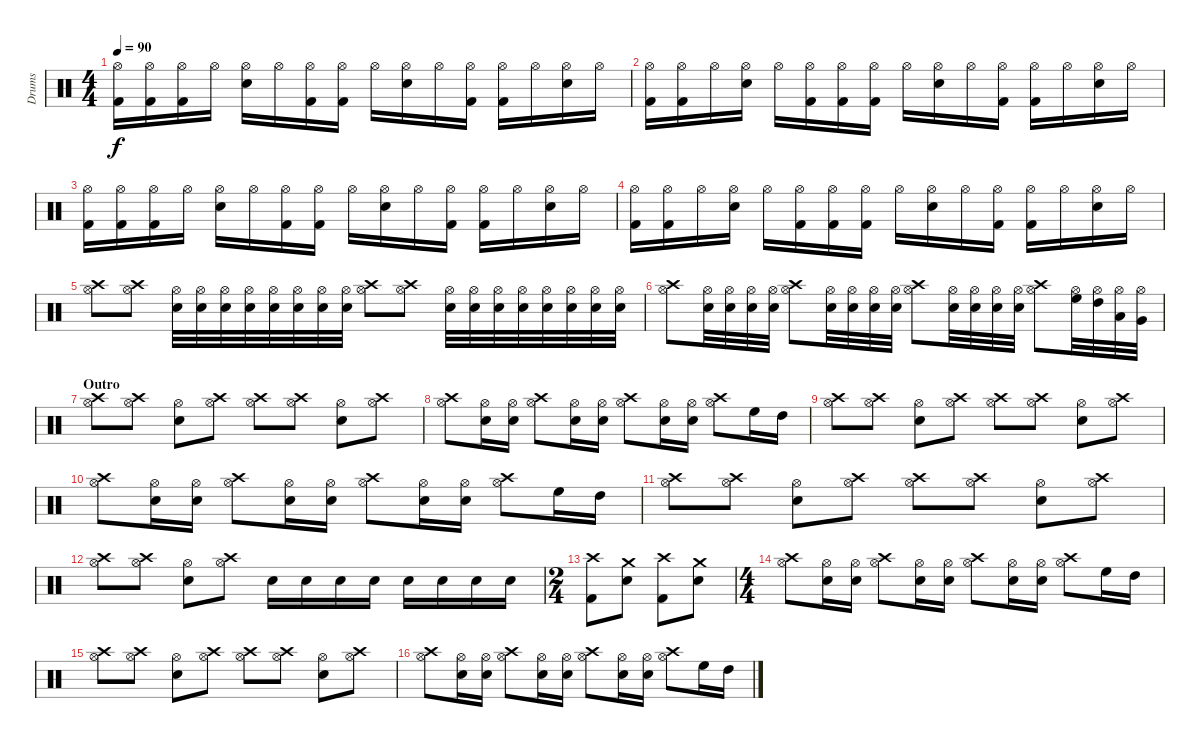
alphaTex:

\track ("Drums" "Drums") {instrument percussion}
\staff {score}
\articulation defaults
\ts (4 4)
\tempo 90
\clef neutral
\ks c
("Hi-Hat (open)" "Kick (hit) 2").16{dy f} ("Hi-Hat (open)" "Kick (hit) 2").16 ("Hi-Hat (open)" "Kick (hit) 2").16 "Hi-Hat (open)".16 ("Hi-Hat (open)" "Snare (hit) 2").16 "Hi-Hat (open)".16 ("Hi-Hat (open)" "Kick (hit) 2").16 ("Hi-Hat (open)" "Kick (hit) 2").16 "Hi-Hat (open)".16 ("Hi-Hat (open)" "Snare (hit) 2").16 "Hi-Hat (open)".16 ("Hi-Hat (open)" "Kick (hit) 2").16 ("Hi-Hat (open)" "Kick (hit) 2").16 "Hi-Hat (open)".16 ("Hi-Hat (open)" "Snare (hit) 2").16 "Hi-Hat (open)".16 |
("Hi-Hat (open)" "Kick (hit) 2").16 ("Hi-Hat (open)" "Kick (hit) 2").16 "Hi-Hat (open)".16 ("Hi-Hat (open)" "Snare (hit) 2").16 "Hi-Hat (open)".16 ("Hi-Hat (open)" "Kick (hit) 2").16 ("Hi-Hat (open)" "Kick (hit) 2").16 ("Hi-Hat (open)" "Kick (hit) 2").16 "Hi-Hat (open)".16 ("Hi-Hat (open)" "Snare (hit) 2").16 "Hi-Hat (open)".16 ("Hi-Hat (open)" "Kick (hit) 2").16 ("Hi-Hat (open)" "Kick (hit) 2").16 "Hi-Hat (open)".16 ("Hi-Hat (open)" "Snare (hit) 2").16 "Hi-Hat (open)".16 |
("Hi-Hat (open)" "Kick (hit) 2").16 ("Hi-Hat (open)" "Kick (hit) 2").16 ("Hi-Hat (open)" "Kick (hit) 2").16 "Hi-Hat (open)".16 ("Hi-Hat (open)" "Snare (hit) 2").16 "Hi-Hat (open)".16 ("Hi-Hat (open)" "Kick (hit) 2").16 ("Hi-Hat (open)" "Kick (hit) 2").16 "Hi-Hat (open)".16 ("Hi-Hat (open)" "Snare (hit) 2").16 "Hi-Hat (open)".16 ("Hi-Hat (open)" "Kick (hit) 2").16 ("Hi-Hat (open)" "Kick (hit) 2").16 "Hi-Hat (open)".16 ("Hi-Hat (open)" "Snare (hit) 2").16 "Hi-Hat (open)".16 |
("Hi-Hat (open)" "Kick (hit) 2").16 ("Hi-Hat (open)" "Kick (hit) 2").16 "Hi-Hat (open)".16 ("Hi-Hat (open)" "Snare (hit) 2").16 "Hi-Hat (open)".16 ("Hi-Hat (open)" "Kick (hit) 2").16 ("Hi-Hat (open)" "Kick (hit) 2").16 ("Hi-Hat (open)" "Kick (hit) 2").16 "Hi-Hat (open)".16 ("Hi-Hat (open)" "Snare (hit) 2").16 "Hi-Hat (open)".16 ("Hi-Hat (open)" "Kick (hit) 2").16 ("Hi-Hat (open)" "Kick (hit) 2").16 "Hi-Hat (open)".16 ("Hi-Hat (open)" "Snare (hit) 2").16 "Hi-Hat (open)".16 |
("Crash high (hit)" "Hi-Hat (open)").8 ("Crash high (hit)" "Hi-Hat (open)").8 ("Snare (hit) 2" "Hi-Hat (open)").32 ("Snare (hit) 2" "Hi-Hat (open)").32 ("Snare (hit) 2" "Hi-Hat (open)").32 ("Snare (hit) 2" "Hi-Hat (open)").32 ("Snare (hit) 2" "Hi-Hat (open)").32 ("Snare (hit) 2" "Hi-Hat (open)").32 ("Snare (hit) 2" "Hi-Hat (open)").32 ("Snare (hit) 2" "Hi-Hat (open)").32 ("Crash high (hit)" "Hi-Hat (open)").8 ("Crash high (hit)" "Hi-Hat (open)").8 ("Snare (hit) 2" "Hi-Hat (open)").32 ("Snare (hit) 2" "Hi-Hat (open)").32 ("Snare (hit) 2" "Hi-Hat (open)").32 ("Snare (hit) 2" "Hi-Hat (open)").32 ("Snare (hit) 2" "Hi-Hat (open)").32 ("Snare (hit) 2" "Hi-Hat (open)").32 ("Snare (hit) 2" "Hi-Hat (open)").32 ("Snare (hit) 2" "Hi-Hat (open)").32 |
("Crash high (hit)" "Hi-Hat (open)").8 ("Snare (hit) 2" "Hi-Hat (open)").32 ("Snare (hit) 2" "Hi-Hat (open)").32 ("Snare (hit) 2" "Hi-Hat (open)").32 ("Snare (hit) 2" "Hi-Hat (open)").32 ("Crash high (hit)" "Hi-Hat (open)").8 ("Snare (hit) 2" "Hi-Hat (open)").32 ("Snare (hit) 2" "Hi-Hat (open)").32 ("Snare (hit) 2" "Hi-Hat (open)").32 ("Snare (hit) 2" "Hi-Hat (open)").32 ("Crash high (hit)" "Hi-Hat (open)").8 ("Snare (hit) 2" "Hi-Hat (open)").32 ("Snare (hit) 2" "Hi-Hat (open)").32 ("Snare (hit) 2" "Hi-Hat (open)").32 ("Snare (hit) 2" "Hi-Hat (open)").32 ("Crash high (hit)" "Hi-Hat (open)").8 ("High Floor Tom (hit)" "Hi-Hat (open)").32 ("High Tom (hit)" "Hi-Hat (open)").32 ("Low Tom (hit)" "Hi-Hat (open)").32 ("Very Low Tom (hit)" "Hi-Hat (open)").32 |
\section ("" "Outro")
("Crash high (hit)" "Hi-Hat (open)").8 ("Crash high (hit)" "Hi-Hat (open)").8 ("Snare (hit) 2" "Hi-Hat (open)").8 ("Crash high (hit)" "Hi-Hat (open)").8 ("Crash high (hit)" "Hi-Hat (open)").8 ("Crash high (hit)" "Hi-Hat (open)").8 ("Snare (hit) 2" "Hi-Hat (open)").8 ("Crash high (hit)" "Hi-Hat (open)").8 |
("Crash high (hit)" "Hi-Hat (open)").8 ("Snare (hit) 2" "Hi-Hat (open)").16 ("Snare (hit) 2" "Hi-Hat (open)").16 ("Crash high (hit)" "Hi-Hat (open)").8 ("Snare (hit) 2" "Hi-Hat (open)").16 ("Snare (hit) 2" "Hi-Hat (open)").16 ("Crash high (hit)" "Hi-Hat (open)").8 ("Snare (hit) 2" "Hi-Hat (open)").16 ("Snare (hit) 2" "Hi-Hat (open)").16 ("Crash high (hit)" "Hi-Hat (open)").8 "High Floor Tom (hit)".16 "High Tom (hit)".16 |
("Crash high (hit)" "Hi-Hat (open)").8 ("Crash high (hit)" "Hi-Hat (open)").8 ("Snare (hit) 2" "Hi-Hat (open)").8 ("Crash high (hit)" "Hi-Hat (open)").8 ("Crash high (hit)" "Hi-Hat (open)").8 ("Crash high (hit)" "Hi-Hat (open)").8 ("Snare (hit) 2" "Hi-Hat (open)").8 ("Crash high (hit)" "Hi-Hat (open)").8 |
("Crash high (hit)" "Hi-Hat (open)").8 ("Snare (hit) 2" "Hi-Hat (open)").16 ("Snare (hit) 2" "Hi-Hat (open)").16 ("Crash high (hit)" "Hi-Hat (open)").8 ("Snare (hit) 2" "Hi-Hat (open)").16 ("Snare (hit) 2" "Hi-Hat (open)").16 ("Crash high (hit)" "Hi-Hat (open)").8 ("Snare (hit) 2" "Hi-Hat (open)").16 ("Snare (hit) 2" "Hi-Hat (open)").16 ("Crash high (hit)" "Hi-Hat (open)").8 "High Floor Tom (hit)".16 "High Tom (hit)".16 |
("Crash high (hit)" "Hi-Hat (open)").8 ("Crash high (hit)" "Hi-Hat (open)").8 ("Snare (hit) 2" "Hi-Hat (open)").8 ("Crash high (hit)" "Hi-Hat (open)").8 ("Crash high (hit)" "Hi-Hat (open)").8 ("Crash high (hit)" "Hi-Hat (open)").8 ("Snare (hit) 2" "Hi-Hat (open)").8 ("Crash high (hit)" "Hi-Hat (open)").8 |
("Crash high (hit)" "Hi-Hat (open)").8 ("Crash high (hit)" "Hi-Hat (open)").8 ("Snare (hit) 2" "Hi-Hat (open)").8 ("Crash high (hit)" "Hi-Hat (open)").8 "Snare (hit) 2".16 "Snare (hit) 2".16 "Snare (hit) 2".16 "Snare (hit) 2".16 "Snare (hit) 2".16 "Snare (hit) 2".16 "Snare (hit) 2".16 "Snare (hit) 2".16 |
\ts (2 4)
("Crash high (hit)" "Kick (hit) 2").8 ("Crash medium (hit)" "Snare (hit) 2").8 ("Crash high (hit)" "Kick (hit) 2").8 ("Crash medium (hit)" "Snare (hit) 2").8 |
\ts (4 4)
("Crash high (hit)" "Hi-Hat (open)").8 ("Snare (hit) 2" "Hi-Hat (open)").16 ("Snare (hit) 2" "Hi-Hat (open)").16 ("Crash high (hit)" "Hi-Hat (open)").8 ("Snare (hit) 2" "Hi-Hat (open)").16 ("Snare (hit) 2" "Hi-Hat (open)").16 ("Crash high (hit)" "Hi-Hat (open)").8 ("Snare (hit) 2" "Hi-Hat (open)").16 ("Snare (hit) 2" "Hi-Hat (open)").16 ("Crash high (hit)" "Hi-Hat (open)").8 "High Floor Tom (hit)".16 "High Tom (hit)".16 |
("Crash high (hit)" "Hi-Hat (open)").8 ("Crash high (hit)" "Hi-Hat (open)").8 ("Snare (hit) 2" "Hi-Hat (open)").8 ("Crash high (hit)" "Hi-Hat (open)").8 ("Crash high (hit)" "Hi-Hat (open)").8 ("Crash high (hit)" "Hi-Hat (open)").8 ("Snare (hit) 2" "Hi-Hat (open)").8 ("Crash high (hit)" "Hi-Hat (open)").8 |
("Crash high (hit)" "Hi-Hat (open)").8 ("Snare (hit) 2" "Hi-Hat (open)").16 ("Snare (hit) 2" "Hi-Hat (open)").16 ("Crash high (hit)" "Hi-Hat (open)").8 ("Snare (hit) 2" "Hi-Hat (open)").16 ("Snare (hit) 2" "Hi-Hat (open)").16 ("Crash high (hit)" "Hi-Hat (open)").8 ("Snare (hit) 2" "Hi-Hat (open)").16 ("Snare (hit) 2" "Hi-Hat (open)").16 ("Crash high (hit)" "Hi-Hat (open)").8 "High Floor Tom (hit)".16 "High Tom (hit)".16
